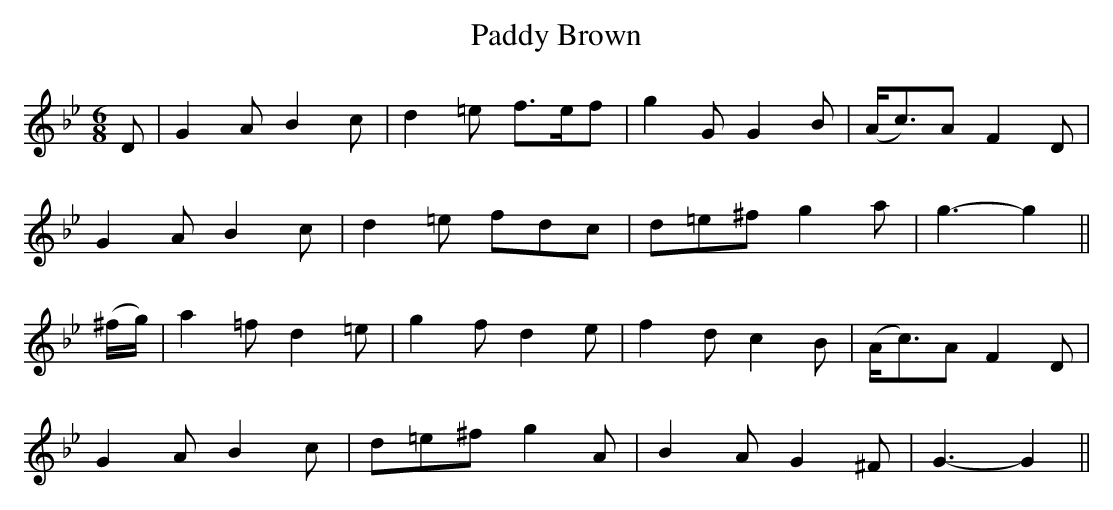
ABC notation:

X:1
T: Paddy Brown
M:6/8
L:1/8
K:Gm
D | G2 A B2 c | d2 =e f>ef | g2 G G2 B | (A<c)A F2 D |
G2 A B2 c | d2 =e fdc | d=e^f g2 a | g3- g2 ||
(^f/g/) | a2 =f d2 =e | g2 f d2 e | f2 d c2 B | (A<c)A F2 D |
G2 A B2 c | d=e^f g2 A | B2 A G2 ^F | G3- G2 ||
